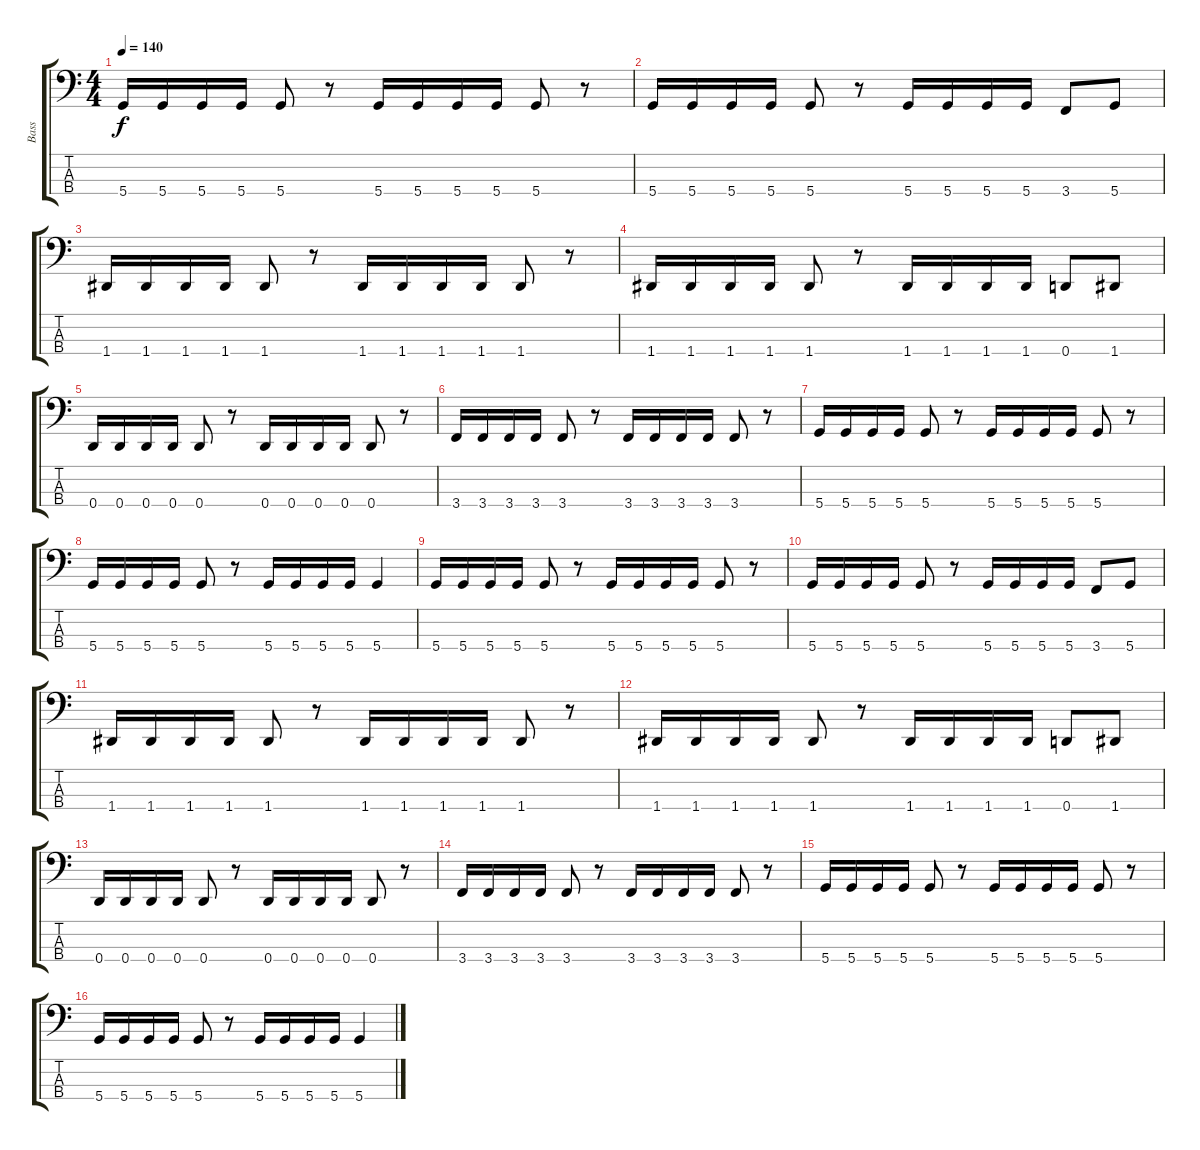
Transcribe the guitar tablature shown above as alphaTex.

\track ("Bass" "Bass") {instrument electricbassfinger}
\staff {score tabs}
\tuning (F2 C2 G1 D1) {hide}
\ts (4 4)
\tempo 140
\clef f4
\ks c
5.4.16{dy f} 5.4.16 5.4.16 5.4.16 5.4.8 r.8 5.4.16 5.4.16 5.4.16 5.4.16 5.4.8 r.8 |
5.4.16 5.4.16 5.4.16 5.4.16 5.4.8 r.8 5.4.16 5.4.16 5.4.16 5.4.16 3.4.8 5.4.8 |
1.4.16 1.4.16 1.4.16 1.4.16 1.4.8 r.8 1.4.16 1.4.16 1.4.16 1.4.16 1.4.8 r.8 |
1.4.16 1.4.16 1.4.16 1.4.16 1.4.8 r.8 1.4.16 1.4.16 1.4.16 1.4.16 0.4.8 1.4.8 |
0.4.16 0.4.16 0.4.16 0.4.16 0.4.8 r.8 0.4.16 0.4.16 0.4.16 0.4.16 0.4.8 r.8 |
3.4.16 3.4.16 3.4.16 3.4.16 3.4.8 r.8 3.4.16 3.4.16 3.4.16 3.4.16 3.4.8 r.8 |
5.4.16 5.4.16 5.4.16 5.4.16 5.4.8 r.8 5.4.16 5.4.16 5.4.16 5.4.16 5.4.8 r.8 |
5.4.16 5.4.16 5.4.16 5.4.16 5.4.8 r.8 5.4.16 5.4.16 5.4.16 5.4.16 5.4.4 |
5.4.16 5.4.16 5.4.16 5.4.16 5.4.8 r.8 5.4.16 5.4.16 5.4.16 5.4.16 5.4.8 r.8 |
5.4.16 5.4.16 5.4.16 5.4.16 5.4.8 r.8 5.4.16 5.4.16 5.4.16 5.4.16 3.4.8 5.4.8 |
1.4.16 1.4.16 1.4.16 1.4.16 1.4.8 r.8 1.4.16 1.4.16 1.4.16 1.4.16 1.4.8 r.8 |
1.4.16 1.4.16 1.4.16 1.4.16 1.4.8 r.8 1.4.16 1.4.16 1.4.16 1.4.16 0.4.8 1.4.8 |
0.4.16 0.4.16 0.4.16 0.4.16 0.4.8 r.8 0.4.16 0.4.16 0.4.16 0.4.16 0.4.8 r.8 |
3.4.16 3.4.16 3.4.16 3.4.16 3.4.8 r.8 3.4.16 3.4.16 3.4.16 3.4.16 3.4.8 r.8 |
5.4.16 5.4.16 5.4.16 5.4.16 5.4.8 r.8 5.4.16 5.4.16 5.4.16 5.4.16 5.4.8 r.8 |
5.4.16 5.4.16 5.4.16 5.4.16 5.4.8 r.8 5.4.16 5.4.16 5.4.16 5.4.16 5.4.4
